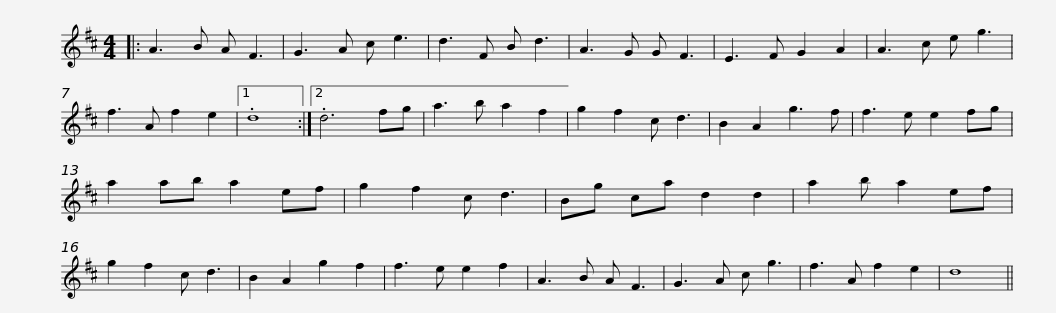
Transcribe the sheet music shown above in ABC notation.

X:1
L:1/8
M:4/4
I:linebreak $
K:D
V:1 treble
V:1
|: A3 B A F3 | G3 A c e3 | d3 F B d3 | A3 G G F3 | E3 F G2 A2 | %5
 A3 c e g3 | f3 A f2 e2 |1 .d8 :|2$ .d6 fg | a3 b a2 f2 | %10
 g2 f2 c d3 | B2 A2 g3 f | f3 e e2 fg | a2 ab a2 ef | g2 f2 c d3 | %15
 Bg ca d2 d2 |$ a2 b a2 ef | g2 f2 c d3 | B2 A2 g2 f2 | f3 e e2 f2 | %20
 A3 B A F3 | G3 A c g3 | f3 A f2 e2 | d8 || %24
